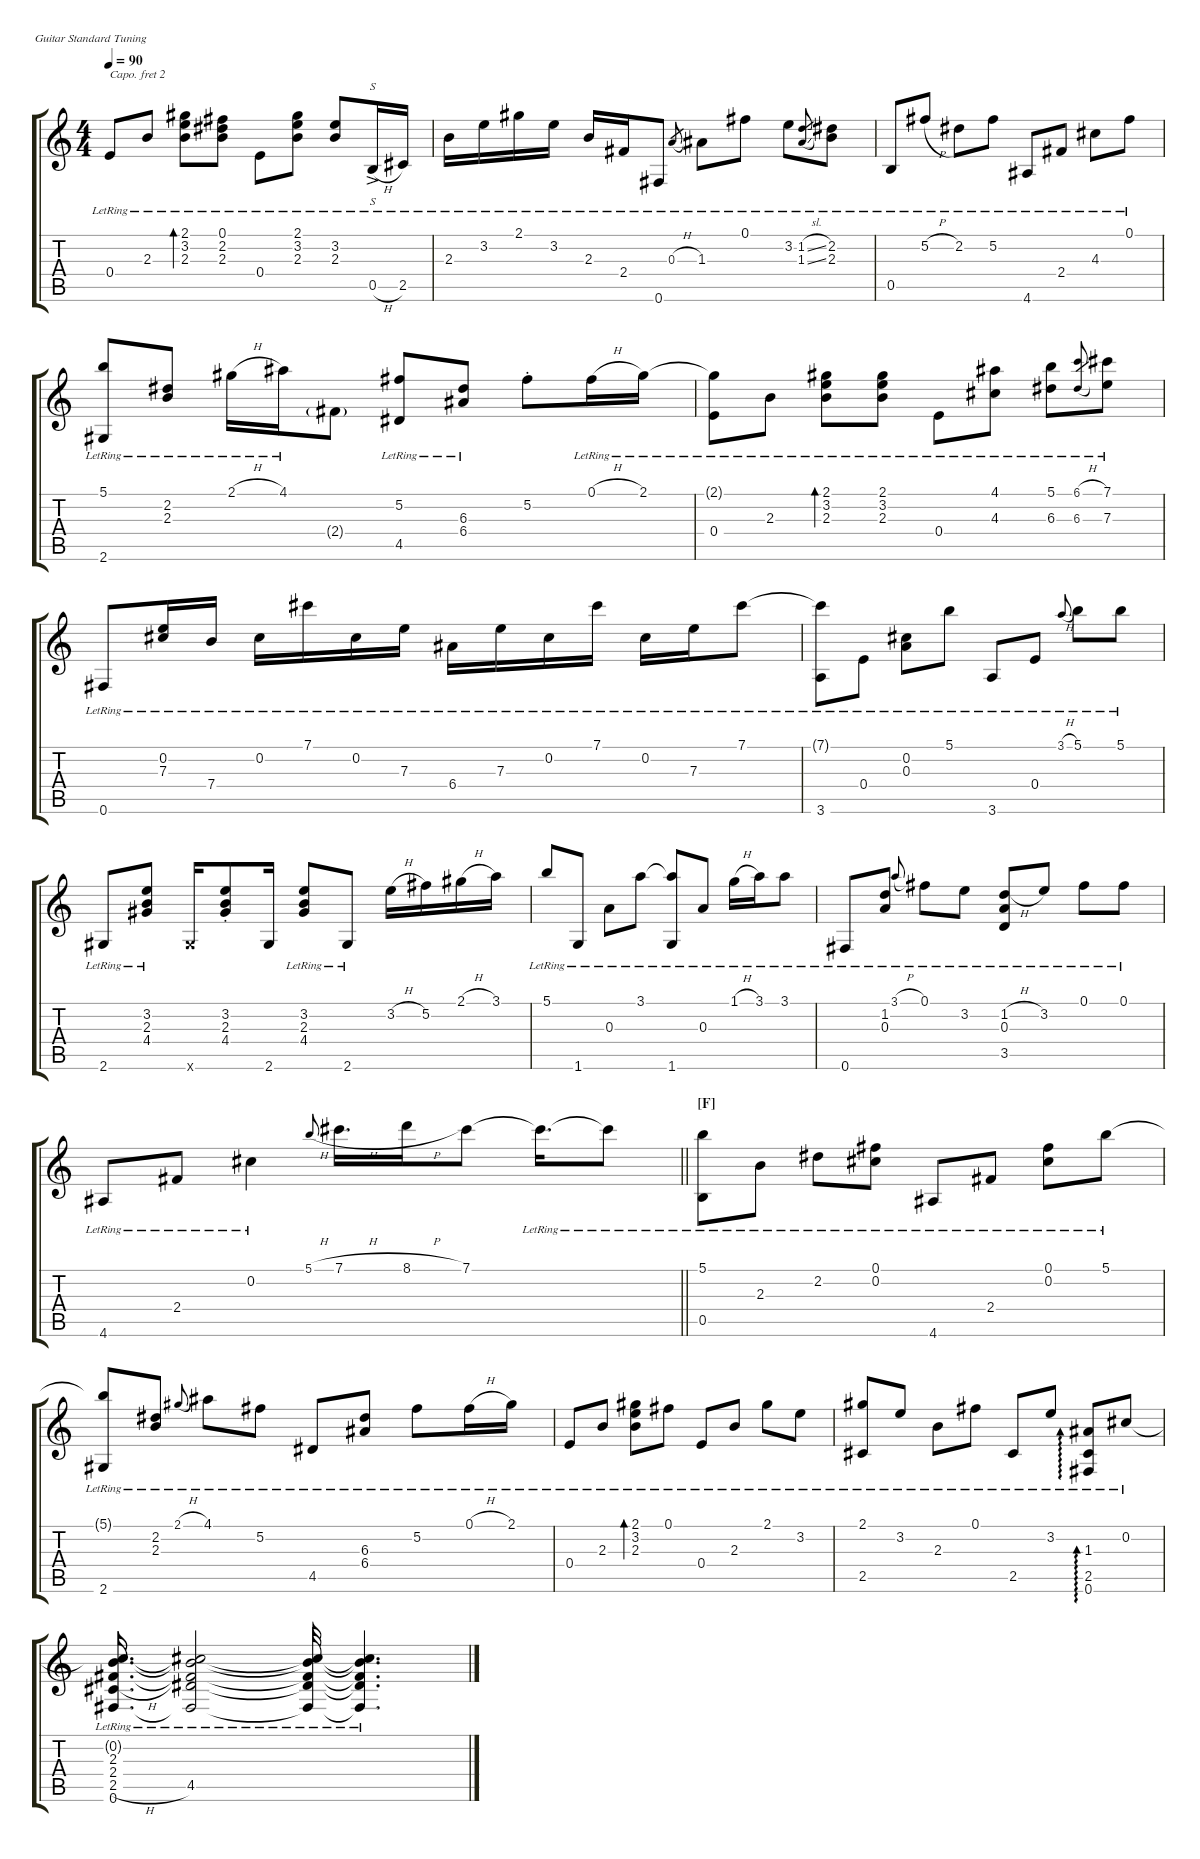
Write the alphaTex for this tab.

\defaultSystemsLayout 4
\hideDynamics
\bracketExtendMode groupsimilarinstruments
\firstSystemTrackNameOrientation horizontal
\otherSystemsTrackNameOrientation horizontal
\defaultBarNumberDisplay Hide
\track "" {solo instrument acousticguitarsteel}
\staff {score tabs}
\capo 2
\tuning (E4 B3 G3 D3 A2 E2)
\ts (4 4)
\tempo 90
\clef g2
\ks c
0.4{lr}.8{dy f} 2.3{lr}.8 (2.1{lr} 3.2{lr} 2.3).8{bd 40} (2.3{lr} 0.1{lr} 2.2{lr}).8 0.4{lr}.8 (2.1{lr} 3.2{lr} 2.3).8 (3.2{lr} 2.3{lr}).8 0.5{h ac lr}.16{s} 2.5{lr}.16 |
2.3{lr}.16{dy mf} 3.2{lr}.16 2.1{lr}.16{dy f} 3.2{lr}.16 2.3{lr}.16 2.4{lr}.16 0.6{lr}.8{dy mf} 0.3{h lr}.8{gr} 1.3{lr}.8{dy f} 0.1{lr}.8 3.2{lr}.8 (1.2{sl lr} 1.3{sl lr}).8{gr dy mf} (2.2{lr} 2.3{lr}).8{dy f} |
0.5{lr}.8{dy mf} 5.2{h lr}.8{dy f} 2.2{lr}.8 5.2{lr}.8 4.6{lr}.8{dy mf} 2.4{lr}.8 4.3{lr}.8 0.1{lr}.8{dy f} |
(2.6{lr} 5.1{lr}).8 (2.2{lr} 2.3{lr}).8 2.1{h lr}.16{dy mf} 4.1{lr}.16{dy f} 2.4{g}.8 (4.5{lr} 5.2).8 (6.3{lr} 6.4{lr}).8 5.2{st}.8 0.1{h lr}.16 2.1{lr}.16 |
(2.1{lr t} 0.4{lr}).8 2.3{lr}.8 (3.2{lr} 2.1{lr} 2.3{lr}).8{bd 37} (2.3{lr} 2.1{lr} 3.2).8 0.4{lr}.8 (4.1{lr} 4.3{lr}).8 (5.1{lr} 6.3{lr}).8 (6.1{h lr} 6.3{h lr}).8{gr dy mf} (7.1{lr} 7.3{lr}).8{dy f} |
0.6{lr}.8{dy mf} (0.2{lr} 7.3{lr}).16 7.4{lr}.16 0.2{lr}.16 7.1{lr}.16 0.2{lr}.16 7.3{lr}.16 6.4{lr}.16 7.3{lr}.16 0.2{lr}.16 7.1{lr}.16 0.2{lr}.16 7.3{lr}.16 7.1{lr}.8 |
(3.6{lr} 7.1{t}).8{dy f} 0.4{lr}.8 (0.2{lr} 0.3{lr}).8 5.1{lr}.8 3.6{lr}.8 0.4{lr}.8 3.1{h lr}.8{gr onbeat} 5.1{lr}.8 5.1{lr}.8 |
2.6{lr}.8{dy mf} (3.2{lr} 2.3{lr} 4.4{lr}).8 2.6{x}.16 (3.2{st} 2.3{st} 4.4{st}).8 2.6.16 (3.2{lr} 2.3{lr} 4.4{lr}).8 2.6{lr}.8{dy f} 3.2{h}.16 5.2.16 2.1{h}.16 3.1.16 |
5.1{lr}.8 1.6{lr}.8 0.3{lr}.8 3.1{lr}.8 (1.6{lr} 3.1{lr t}).8 0.3{lr}.8 1.1{h lr}.16 3.1{lr}.16 3.1{lr}.8 |
0.6{lr}.8 (1.2{lr} 0.3{lr}).8 3.1{h lr}.8{gr onbeat} 0.1{lr}.8 3.2{lr}.8 (1.2{h lr} 3.5{lr} 0.3{lr}).8 3.2{lr}.8{dy mf} 0.1{lr}.8 0.1{lr}.8 |
\barLineRight lightlight
4.6{lr}.8 2.4{lr}.8 0.2{lr}.4 5.1{h}.8{gr onbeat dy f} 7.1{h}.16{d} 8.1{h}.16 7.1.8 7.1{lr t}.16{d} 7.1{lr t}.8 |
\section ("F" "")
(0.5{lr} 5.1{lr}).8{dy mf} 2.3{lr}.8 2.2{lr}.8{dy f} (0.2{lr} 0.1{lr}).8 4.6{lr}.8 2.4{lr}.8 (0.2{lr} 0.1{lr}).8 5.1{lr}.8 |
(5.1{lr t} 2.6{lr}).8 (2.2{lr} 2.3{lr}).8 2.1{h lr}.8{gr onbeat} 4.1{lr}.8 5.2{lr}.8 4.5{lr}.8 (6.3{lr} 6.4{lr}).8 5.2{lr}.8 0.1{h lr}.16 2.1{lr}.16 |
0.4{lr}.8 2.3{lr}.8 (3.2{lr} 2.1{lr} 2.3{lr}).8{bd 45} 0.1{lr}.8 0.4{lr}.8 2.3{lr}.8 2.1{lr}.8 3.2{lr}.8 |
(2.1{lr} 2.5{lr}).8 3.2{lr}.8 2.3{lr}.8 0.1{lr}.8 2.5{lr}.8{dy mf} 3.2{lr}.8{dy f} (1.3{lr} 2.5{lr} 0.6{lr}).8{ad 0 dy mf} 0.2{lr}.8 |
(2.3{lr} 2.4{lr} 2.5{h lr} 0.6{lr} 0.2{lr t}).16{d} (4.5{lr} 0.2{lr t} 2.3{lr t} 2.4{lr t} 0.6{lr t}).2 (0.2{lr t} 2.3{lr t} 2.4{lr t} 4.5{lr t} 0.6{lr t}).32{dy f} (0.6{lr t} 4.5{lr t} 2.4{lr t} 2.3{lr t} 0.2{lr t}).4{d}
